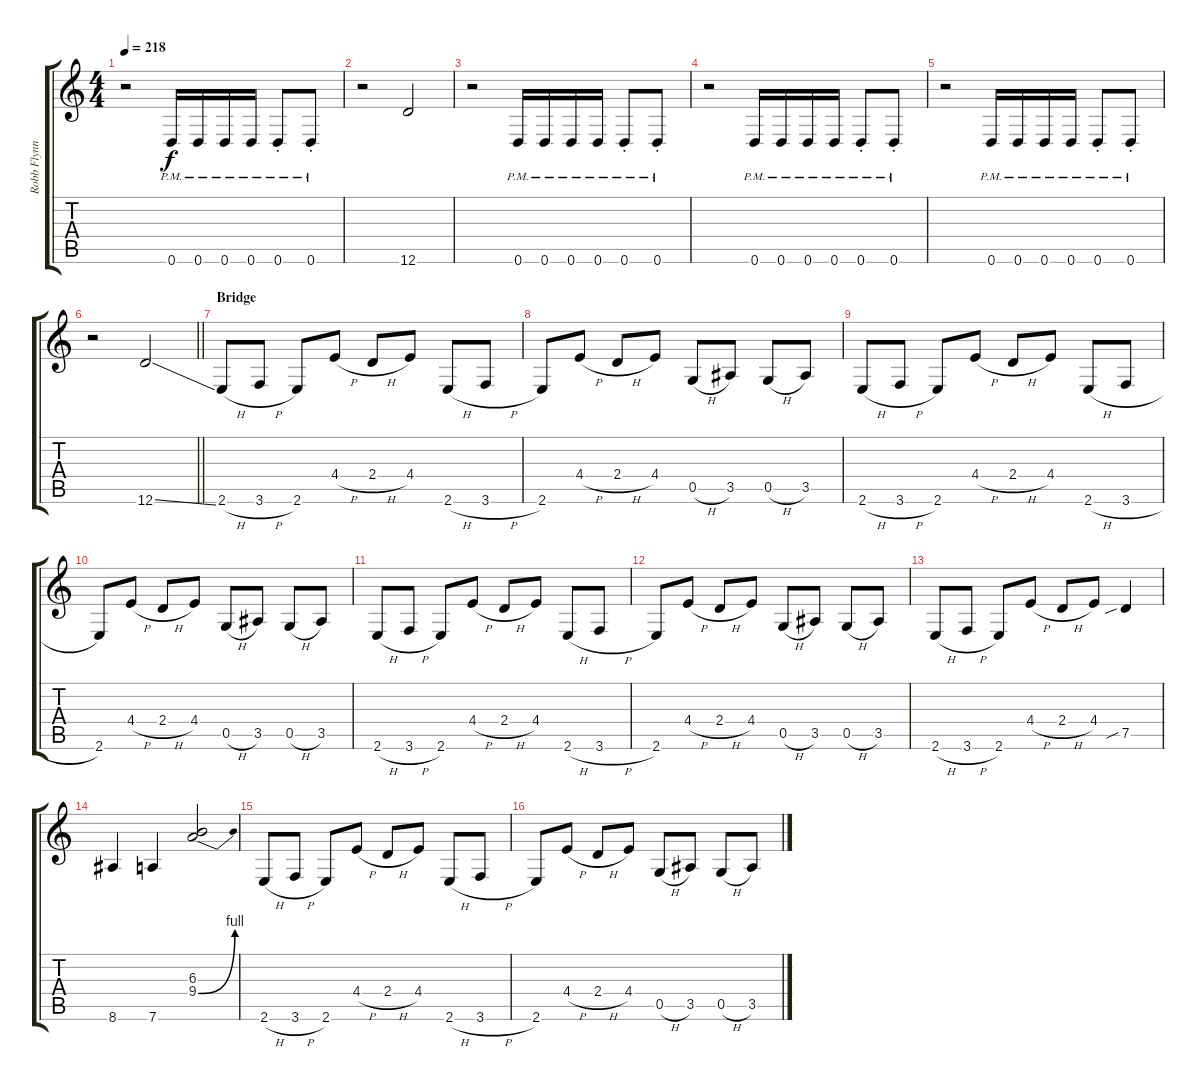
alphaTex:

\track ("Robb Flynn" "Robb Flynn") {instrument distortionguitar}
\staff {score tabs}
\tuning (D4 A3 F3 C3 G2 D2) {hide}
\ts (4 4)
\tempo 218
\clef g2
\ks c
r.2{dy f} 0.6{pm}.16 0.6{pm}.16 0.6{pm}.16 0.6{pm}.16 0.6{pm st}.8 0.6{pm st}.8 |
r.2 12.6.2 |
r.2 0.6{pm}.16 0.6{pm}.16 0.6{pm}.16 0.6{pm}.16 0.6{pm st}.8 0.6{pm st}.8 |
r.2 0.6{pm}.16 0.6{pm}.16 0.6{pm}.16 0.6{pm}.16 0.6{pm st}.8 0.6{pm st}.8 |
r.2 0.6{pm}.16 0.6{pm}.16 0.6{pm}.16 0.6{pm}.16 0.6{pm st}.8 0.6{pm st}.8 |
\barLineRight lightlight
r.2 12.6{ss}.2 |
\section ("" "Bridge")
2.6{h}.8 3.6{h}.8 2.6.8 4.4{h}.8 2.4{h}.8 4.4.8 2.6{h}.8 3.6{h}.8 |
2.6.8 4.4{h}.8 2.4{h}.8 4.4.8 0.5{h}.8 3.5.8 0.5{h}.8 3.5.8 |
2.6{h}.8 3.6{h}.8 2.6.8 4.4{h}.8 2.4{h}.8 4.4.8 2.6{h}.8 3.6{h}.8 |
2.6.8 4.4{h}.8 2.4{h}.8 4.4.8 0.5{h}.8 3.5.8 0.5{h}.8 3.5.8 |
2.6{h}.8 3.6{h}.8 2.6.8 4.4{h}.8 2.4{h}.8 4.4.8 2.6{h}.8 3.6{h}.8 |
2.6.8 4.4{h}.8 2.4{h}.8 4.4.8 0.5{h}.8 3.5.8 0.5{h}.8 3.5.8 |
2.6{h}.8 3.6{h}.8 2.6.8 4.4{h}.8 2.4{h}.8 4.4.8 7.5{sib}.4 |
8.6.4 7.6.4 (6.3 9.4{be (bend 0 0 60 4)}).2 |
2.6{h}.8 3.6{h}.8 2.6.8 4.4{h}.8 2.4{h}.8 4.4.8 2.6{h}.8 3.6{h}.8 |
2.6.8 4.4{h}.8 2.4{h}.8 4.4.8 0.5{h}.8 3.5.8 0.5{h}.8 3.5.8
